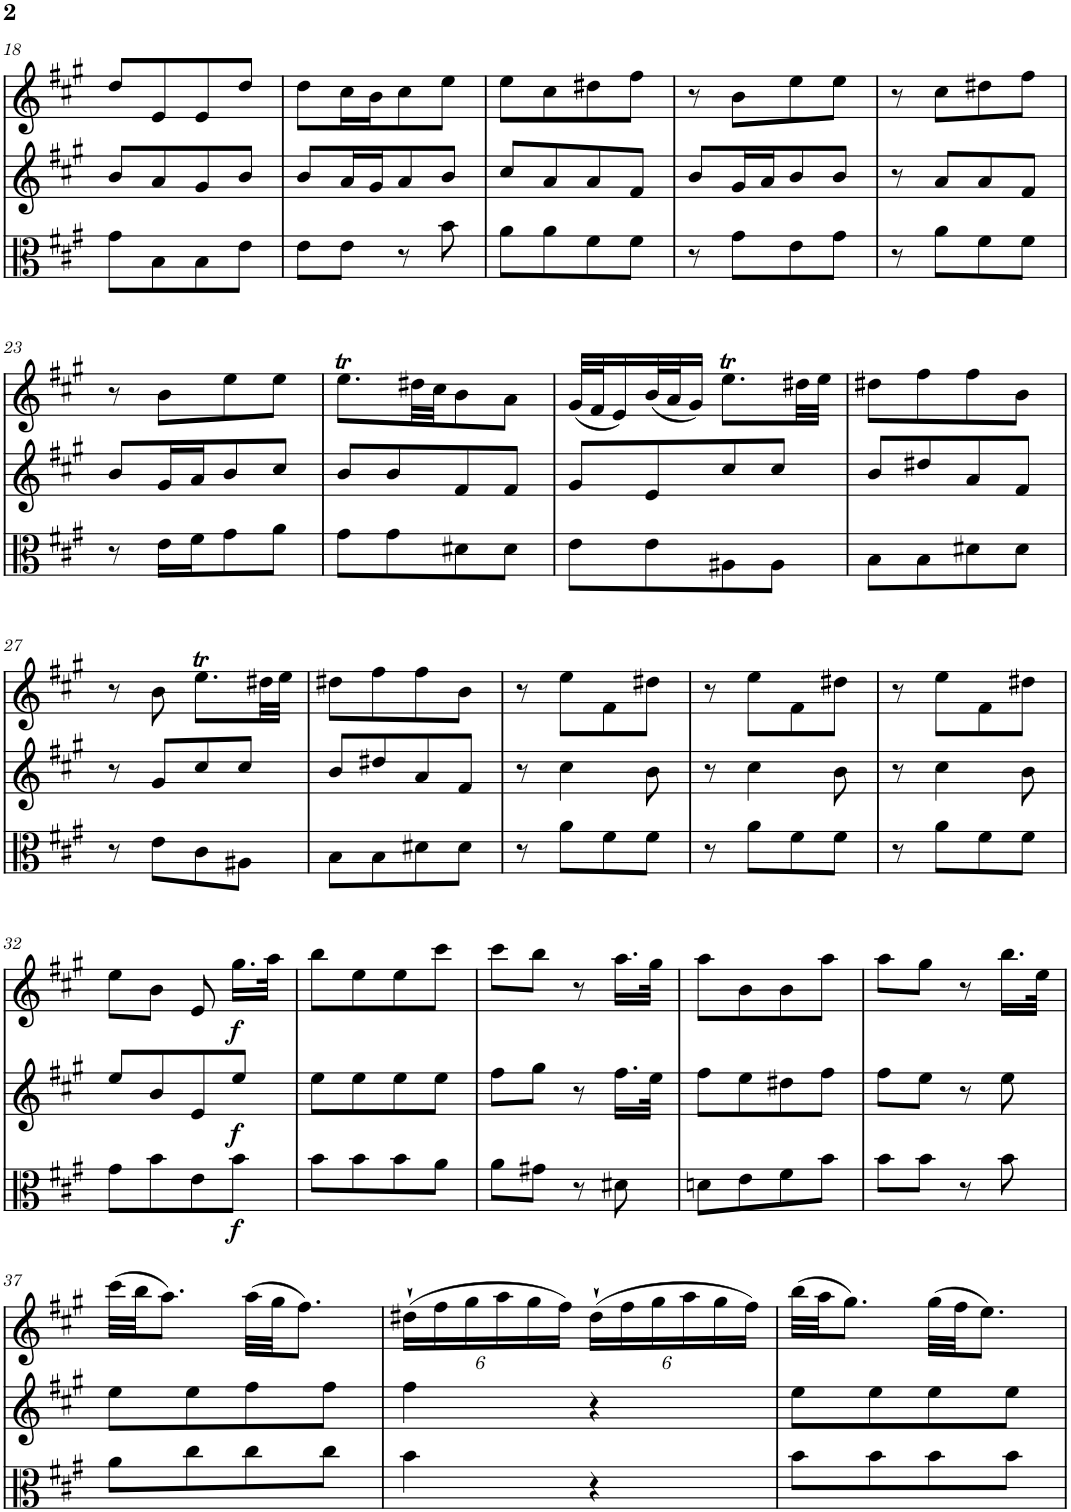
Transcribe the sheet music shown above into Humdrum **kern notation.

**kern	**dynam	**kern	**dynam	**kern	**dynam
*part3	*part3	*part2	*part2	*part1	*part1
*staff3	*staff3	*staff2	*staff2	*staff1	*staff1
*I"Violetta	*	*I"Violine Secondo	*	*I"Violine Primo	*
*I'Vla	*	*I'Vln	*	*I'Vln	*
!!LO:PB:g=z
*clefC3	*	*clefG2	*	*clefG2	*
*k[f#c#g#]	*	*k[f#c#g#]	*	*k[f#c#g#]	*
*M2/4	*	*M2/4	*	*M2/4	*
=18	=18	=18	=18	=18	=18
8g#\L	.	8b/L	.	8dd/L	.
8B\	.	8a/	.	8e/	.
8B\	.	8g#/	.	8e/	.
8e\J	.	8b/J	.	8dd/J	.
=19	=19	=19	=19	=19	=19
8e\L	.	8b/L	.	8dd\L	.
8e\J	.	16a/L	.	16cc#\L	.
.	.	16g#/J	.	16b\J	.
8r	.	8a/	.	8cc#\	.
8b\	.	8b/J	.	8ee\J	.
=20	=20	=20	=20	=20	=20
8a\L	.	8cc#/L	.	8ee\L	.
8a\	.	8a/	.	8cc#\	.
8f#\	.	8a/	.	8dd#X\	.
8f#\J	.	8f#/J	.	8ff#\J	.
=21	=21	=21	=21	=21	=21
8r	.	8b/L	.	8r	.
8g#\L	.	16g#/L	.	8b\L	.
.	.	16a/J	.	.	.
8e\	.	8b/	.	8ee\	.
8g#\J	.	8b/J	.	8ee\J	.
=22	=22	=22	=22	=22	=22
8r	.	8r	.	8r	.
8a\L	.	8a/L	.	8cc#\L	.
8f#\	.	8a/	.	8dd#X\	.
8f#\J	.	8f#/J	.	8ff#\J	.
!!LO:LB:g=z
=23	=23	=23	=23	=23	=23
8r	.	8b/L	.	8r	.
16e\LL	.	16g#/L	.	8b\L	.
16f#\J	.	16a/J	.	.	.
8g#\	.	8b/	.	8ee\	.
8a\J	.	8cc#/J	.	8ee\J	.
=24	=24	=24	=24	=24	=24
8g#\L	.	8b/L	.	8.eeT\L	.
8g#\	.	8b/	.	.	.
.	.	.	.	32dd#X\LL	.
.	.	.	.	32cc#\JJ	.
8d#X\	.	8f#/	.	8b\	.
8d#\J	.	8f#/J	.	8a\J	.
=25	=25	=25	=25	=25	=25
8e\L	.	8g#/L	.	(32g#/LLL	.
.	.	.	.	32f#/J	.
.	.	.	.	16e/)	.
8e\	.	8e/	.	(32b/L	.
.	.	.	.	32a/J	.
.	.	.	.	16g#/JJ)	.
8A#X\	.	8cc#/	.	8.eeT\L	.
8A#\J	.	8cc#/J	.	.	.
.	.	.	.	32dd#X\LL	.
.	.	.	.	32ee\JJJ	.
=26	=26	=26	=26	=26	=26
8B\L	.	8b/L	.	8dd#X\L	.
8B\	.	8dd#X/	.	8ff#\	.
8d#X\	.	8a/	.	8ff#\	.
8d#\J	.	8f#/J	.	8b\J	.
!!LO:LB:g=z
=27	=27	=27	=27	=27	=27
8r	.	8r	.	8r	.
8e\L	.	8g#/L	.	8b\	.
8c#\	.	8cc#/	.	8.eeT\L	.
8A#X\J	.	8cc#/J	.	.	.
.	.	.	.	32dd#X\LL	.
.	.	.	.	32ee\JJJ	.
=28	=28	=28	=28	=28	=28
8B\L	.	8b/L	.	8dd#X\L	.
8B\	.	8dd#X/	.	8ff#\	.
8d#X\	.	8a/	.	8ff#\	.
8d#\J	.	8f#/J	.	8b\J	.
=29	=29	=29	=29	=29	=29
8r	.	8r	.	8r	.
8a\L	.	4cc#\	.	8ee\L	.
8f#\	.	.	.	8f#\	.
8f#\J	.	8b\	.	8dd#X\J	.
=30	=30	=30	=30	=30	=30
8r	.	8r	.	8r	.
8a\L	.	4cc#\	.	8ee\L	.
8f#\	.	.	.	8f#\	.
8f#\J	.	8b\	.	8dd#X\J	.
=31	=31	=31	=31	=31	=31
8r	.	8r	.	8r	.
8a\L	.	4cc#\	.	8ee\L	.
8f#\	.	.	.	8f#\	.
8f#\J	.	8b\	.	8dd#X\J	.
!!LO:LB:g=z
=32	=32	=32	=32	=32	=32
8g#\L	.	8ee/L	.	8ee\L	.
8b\	.	8b/	.	8b\J	.
8e\	.	8e/	.	8e/	.
!	!LO:DY:b	!	!LO:DY:b	!	!LO:DY:b
8b\J	f	8ee/J	f	16.gg#\LL	f
.	.	.	.	32aa\JJk	.
=33	=33	=33	=33	=33	=33
8b\L	.	8ee\L	.	8bb\L	.
8b\	.	8ee\	.	8ee\	.
8b\	.	8ee\	.	8ee\	.
8a\J	.	8ee\J	.	8ccc#\J	.
=34	=34	=34	=34	=34	=34
8a\L	.	8ff#\L	.	8ccc#\L	.
8g#X\J	.	8gg#\J	.	8bb\J	.
8r	.	8r	.	8r	.
8d#X\	.	16.ff#\LL	.	16.aa\LL	.
.	.	32ee\JJk	.	32gg#\JJk	.
=35	=35	=35	=35	=35	=35
8dn\L	.	8ff#\L	.	8aa\L	.
8e\	.	8ee\	.	8b\	.
8f#\	.	8dd#X\	.	8b\	.
8b\J	.	8ff#\J	.	8aa\J	.
=36	=36	=36	=36	=36	=36
8b\L	.	8ff#\L	.	8aa\L	.
8b\J	.	8ee\J	.	8gg#\J	.
8r	.	8r	.	8r	.
8b\	.	8ee\	.	16.bb\LL	.
.	.	.	.	32ee\JJk	.
!!LO:LB:g=z
=37	=37	=37	=37	=37	=37
8a\L	.	8ee\L	.	(32ccc#\LLL	.
.	.	.	.	32bb\JJ	.
.	.	.	.	8.aa\J)	.
8cc#\	.	8ee\	.	.	.
8cc#\	.	8ff#\	.	(32aa\LLL	.
.	.	.	.	32gg#\JJ	.
.	.	.	.	8.ff#\J)	.
8cc#\J	.	8ff#\J	.	.	.
=38	=38	=38	=38	=38	=38
*	*	*	*	*Xbrackettup	*
4b\	.	4ff#\	.	(24dd#X`\LL	.
.	.	.	.	24ff#\	.
.	.	.	.	24gg#\	.
.	.	.	.	24aa\	.
.	.	.	.	24gg#\	.
.	.	.	.	24ff#\JJ)	.
4r	.	4r	.	(24dd#`\LL	.
.	.	.	.	24ff#\	.
.	.	.	.	24gg#\	.
.	.	.	.	24aa\	.
.	.	.	.	24gg#\	.
.	.	.	.	24ff#\JJ)	.
=39	=39	=39	=39	=39	=39
8b\L	.	8ee\L	.	(32bb\LLL	.
.	.	.	.	32aa\JJ	.
.	.	.	.	8.gg#\J)	.
8b\	.	8ee\	.	.	.
8b\	.	8ee\	.	(32gg#\LLL	.
.	.	.	.	32ff#\JJ	.
.	.	.	.	8.ee\J)	.
8b\J	.	8ee\J	.	.	.
=	=	=	=	=	=
*-	*-	*-	*-	*-	*-
